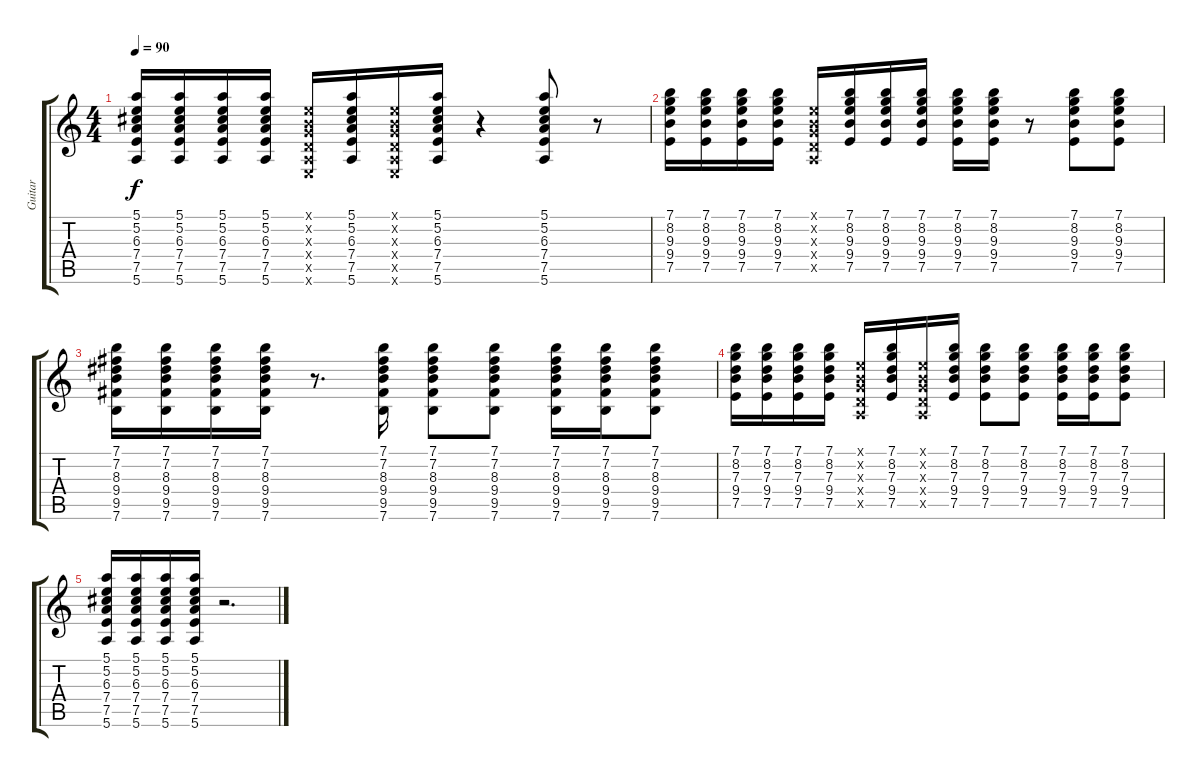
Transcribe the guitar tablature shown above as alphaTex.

\track ("Guitar" "Guitar") {instrument electricguitarclean}
\staff {score tabs}
\tuning (E4 B3 G3 D3 A2 E2) {hide}
\ts (4 4)
\tempo 90
\clef g2
\ks c
(5.1 5.2 6.3 7.4 7.5 5.6).16{dy f} (5.1 5.2 6.3 7.4 7.5 5.6).16 (5.1 5.2 6.3 7.4 7.5 5.6).16 (5.1 5.2 6.3 7.4 7.5 5.6).16 (0.1{x} 0.2{x} 0.3{x} 0.4{x} 0.5{x} 0.6{x}).16 (5.1 5.2 6.3 7.4 7.5 5.6).16 (0.1{x} 0.2{x} 0.3{x} 0.4{x} 0.5{x} 0.6{x}).16 (5.1 5.2 6.3 7.4 7.5 5.6).16 r.4 (5.1 5.2 6.3 7.4 7.5 5.6).8 r.8 |
(7.1 8.2 9.3 9.4 7.5).16 (7.1 8.2 9.3 9.4 7.5).16 (7.1 8.2 9.3 9.4 7.5).16 (7.1 8.2 9.3 9.4 7.5).16 (0.1{x} 0.2{x} 0.3{x} 0.4{x} 0.5{x}).16 (7.1 8.2 9.3 9.4 7.5).16 (7.1 8.2 9.3 9.4 7.5).16 (7.1 8.2 9.3 9.4 7.5).16 (7.1 8.2 9.3 9.4 7.5).16 (7.1 8.2 9.3 9.4 7.5).16 r.8 (7.1 8.2 9.3 9.4 7.5).8 (7.1 8.2 9.3 9.4 7.5).8 |
(7.1 7.2 8.3 9.4 9.5 7.6).16 (7.1 7.2 8.3 9.4 9.5 7.6).16 (7.1 7.2 8.3 9.4 9.5 7.6).16 (7.1 7.2 8.3 9.4 9.5 7.6).16 r.8{d} (7.1 7.2 8.3 9.4 9.5 7.6).16 (7.1 7.2 8.3 9.4 9.5 7.6).8 (7.1 7.2 8.3 9.4 9.5 7.6).8 (7.1 7.2 8.3 9.4 9.5 7.6).16 (7.1 7.2 8.3 9.4 9.5 7.6).16 (7.1 7.2 8.3 9.4 9.5 7.6).8 |
(7.1 8.2 7.3 9.4 7.5).16 (7.1 8.2 7.3 9.4 7.5).16 (7.1 8.2 7.3 9.4 7.5).16 (7.1 8.2 7.3 9.4 7.5).16 (0.1{x} 0.2{x} 0.3{x} 0.4{x} 0.5{x}).16 (7.1 8.2 7.3 9.4 7.5).16 (0.1{x} 0.2{x} 0.3{x} 0.4{x} 0.5{x}).16 (7.1 8.2 7.3 9.4 7.5).16 (7.1 8.2 7.3 9.4 7.5).8 (7.1 8.2 7.3 9.4 7.5).8 (7.1 8.2 7.3 9.4 7.5).16 (7.1 8.2 7.3 9.4 7.5).16 (7.1 8.2 7.3 9.4 7.5).8 |
(5.1 5.2 6.3 7.4 7.5 5.6).16 (5.1 5.2 6.3 7.4 7.5 5.6).16 (5.1 5.2 6.3 7.4 7.5 5.6).16 (5.1 5.2 6.3 7.4 7.5 5.6).16 r.2{d}
